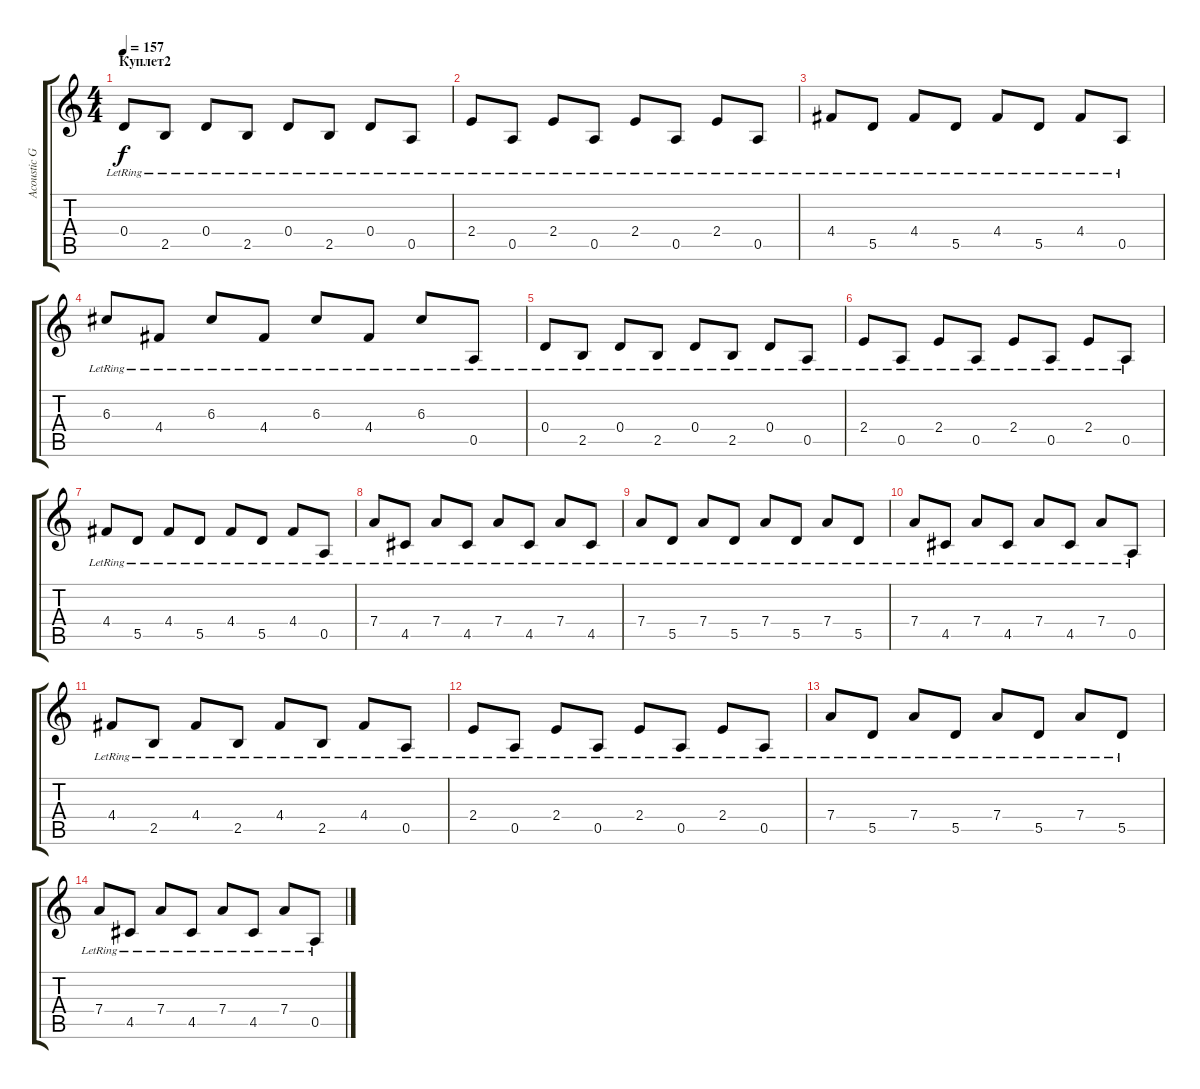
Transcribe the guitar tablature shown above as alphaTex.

\track ("Acoustic Guitar" "Acoustic G") {instrument acousticguitarsteel}
\staff {score tabs}
\tuning (E4 B3 G3 D3 A2 D2) {hide}
\ts (4 4)
\section ("" "Куплет2")
\tempo 157
\clef g2
\ks c
0.4{lr}.8{dy f} 2.5{lr}.8 0.4{lr}.8 2.5{lr}.8 0.4{lr}.8 2.5{lr}.8 0.4{lr}.8 0.5{lr}.8 |
2.4{lr}.8 0.5{lr}.8 2.4{lr}.8 0.5{lr}.8 2.4{lr}.8 0.5{lr}.8 2.4{lr}.8 0.5{lr}.8 |
4.4{lr}.8 5.5{lr}.8 4.4{lr}.8 5.5{lr}.8 4.4{lr}.8 5.5{lr}.8 4.4{lr}.8 0.5{lr}.8 |
6.3{lr}.8 4.4{lr}.8 6.3{lr}.8 4.4{lr}.8 6.3{lr}.8 4.4{lr}.8 6.3{lr}.8 0.5{lr}.8 |
0.4{lr}.8 2.5{lr}.8 0.4{lr}.8 2.5{lr}.8 0.4{lr}.8 2.5{lr}.8 0.4{lr}.8 0.5{lr}.8 |
2.4{lr}.8 0.5{lr}.8 2.4{lr}.8 0.5{lr}.8 2.4{lr}.8 0.5{lr}.8 2.4{lr}.8 0.5{lr}.8 |
4.4{lr}.8 5.5{lr}.8 4.4{lr}.8 5.5{lr}.8 4.4{lr}.8 5.5{lr}.8 4.4{lr}.8 0.5{lr}.8 |
7.4{lr}.8 4.5{lr}.8 7.4{lr}.8 4.5{lr}.8 7.4{lr}.8 4.5{lr}.8 7.4{lr}.8 4.5{lr}.8 |
7.4{lr}.8 5.5{lr}.8 7.4{lr}.8 5.5{lr}.8 7.4{lr}.8 5.5{lr}.8 7.4{lr}.8 5.5{lr}.8 |
7.4{lr}.8 4.5{lr}.8 7.4{lr}.8 4.5{lr}.8 7.4{lr}.8 4.5{lr}.8 7.4{lr}.8 0.5{lr}.8 |
4.4{lr}.8 2.5{lr}.8 4.4{lr}.8 2.5{lr}.8 4.4{lr}.8 2.5{lr}.8 4.4{lr}.8 0.5{lr}.8 |
2.4{lr}.8 0.5{lr}.8 2.4{lr}.8 0.5{lr}.8 2.4{lr}.8 0.5{lr}.8 2.4{lr}.8 0.5{lr}.8 |
7.4{lr}.8 5.5{lr}.8 7.4{lr}.8 5.5{lr}.8 7.4{lr}.8 5.5{lr}.8 7.4{lr}.8 5.5{lr}.8 |
7.4{lr}.8 4.5{lr}.8 7.4{lr}.8 4.5{lr}.8 7.4{lr}.8 4.5{lr}.8 7.4{lr}.8 0.5{lr}.8
